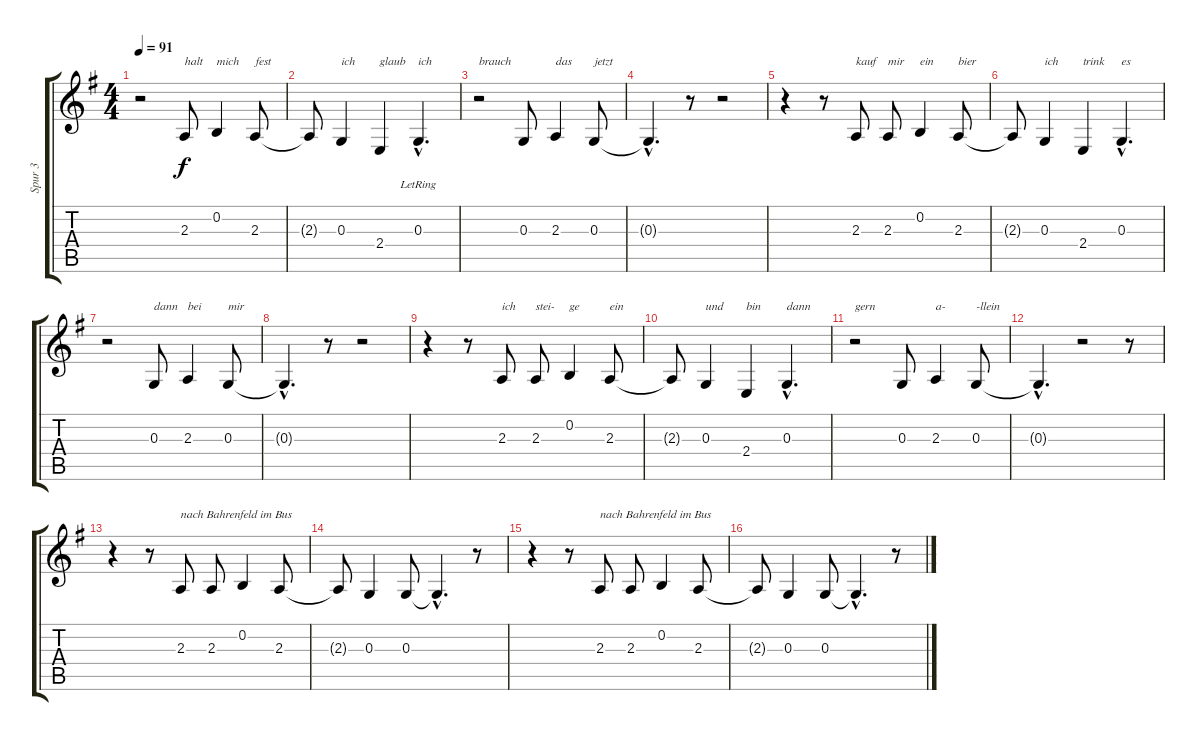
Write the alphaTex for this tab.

\track ("Spur 3" "Spur 3") {instrument altosax}
\staff {score tabs}
\tuning (E4 B3 G3 D3 A2 E2) {hide}
\ts (4 4)
\tempo 91
\clef g2
\ks g
r.2{dy f} 2.3.8{txt "halt"} 0.2.4{txt "mich"} 2.3.8{txt "fest"} |
2.3{t}.8 0.3.4{txt "ich"} 2.4.4{txt "glaub"} 0.3{hac lr}.4{d txt "ich"} |
r.2{txt "brauch"} 0.3.8 2.3.4{txt "das"} 0.3.8{txt "jetzt"} |
0.3{hac t}.4{d} r.8 r.2 |
r.4 r.8 2.3.8{txt "kauf"} 2.3.8{txt "mir"} 0.2.4{txt "ein"} 2.3.8{txt "bier"} |
2.3{t}.8 0.3.4{txt "ich"} 2.4.4{txt "trink"} 0.3{hac}.4{d txt "es"} |
r.2 0.3.8{txt "dann"} 2.3.4{txt "bei"} 0.3.8{txt "mir"} |
0.3{hac t}.4{d} r.8 r.2 |
r.4 r.8 2.3.8{txt "ich"} 2.3.8{txt "stei-"} 0.2.4{txt "ge"} 2.3.8{txt "ein"} |
2.3{t}.8 0.3.4{txt "und"} 2.4.4{txt "bin"} 0.3{hac}.4{d txt "dann"} |
r.2{txt "gern"} 0.3.8 2.3.4{txt "a-"} 0.3.8{txt "-llein"} |
0.3{hac t}.4{d} r.2 r.8 |
r.4 r.8 2.3.8{txt "nach Bahrenfeld im Bus"} 2.3.8 0.2.4 2.3.8 |
2.3{t}.8 0.3.4 0.3.8 0.3{hac t}.4{d} r.8 |
r.4 r.8 2.3.8{txt "nach Bahrenfeld im Bus"} 2.3.8 0.2.4 2.3.8 |
2.3{t}.8 0.3.4 0.3.8 0.3{hac t}.4{d} r.8
